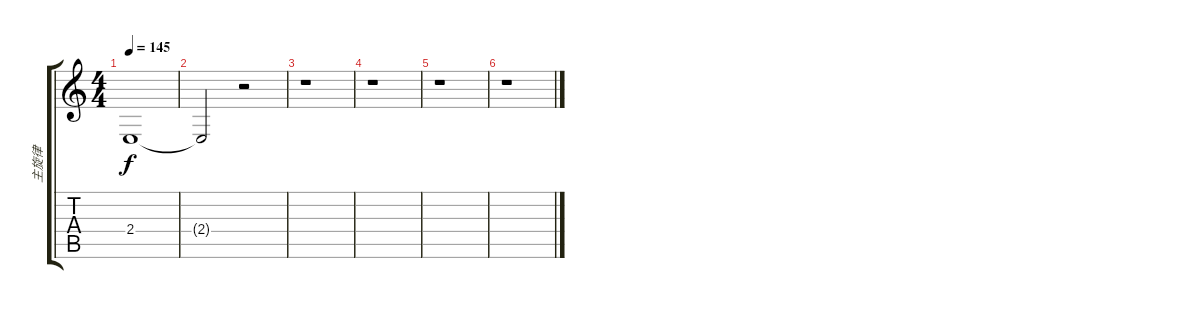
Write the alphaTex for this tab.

\track ("主旋律" "主旋律") {instrument violin}
\staff {score tabs}
\tuning (E4 B3 G3 D3 A2 E2) {hide}
\ts (4 4)
\tempo 145
\clef g2
\ks c
2.4{t}.1{dy f} |
2.4{t}.2 r.2 |
r.1 |
r.1 |
r.1 |
r.1
